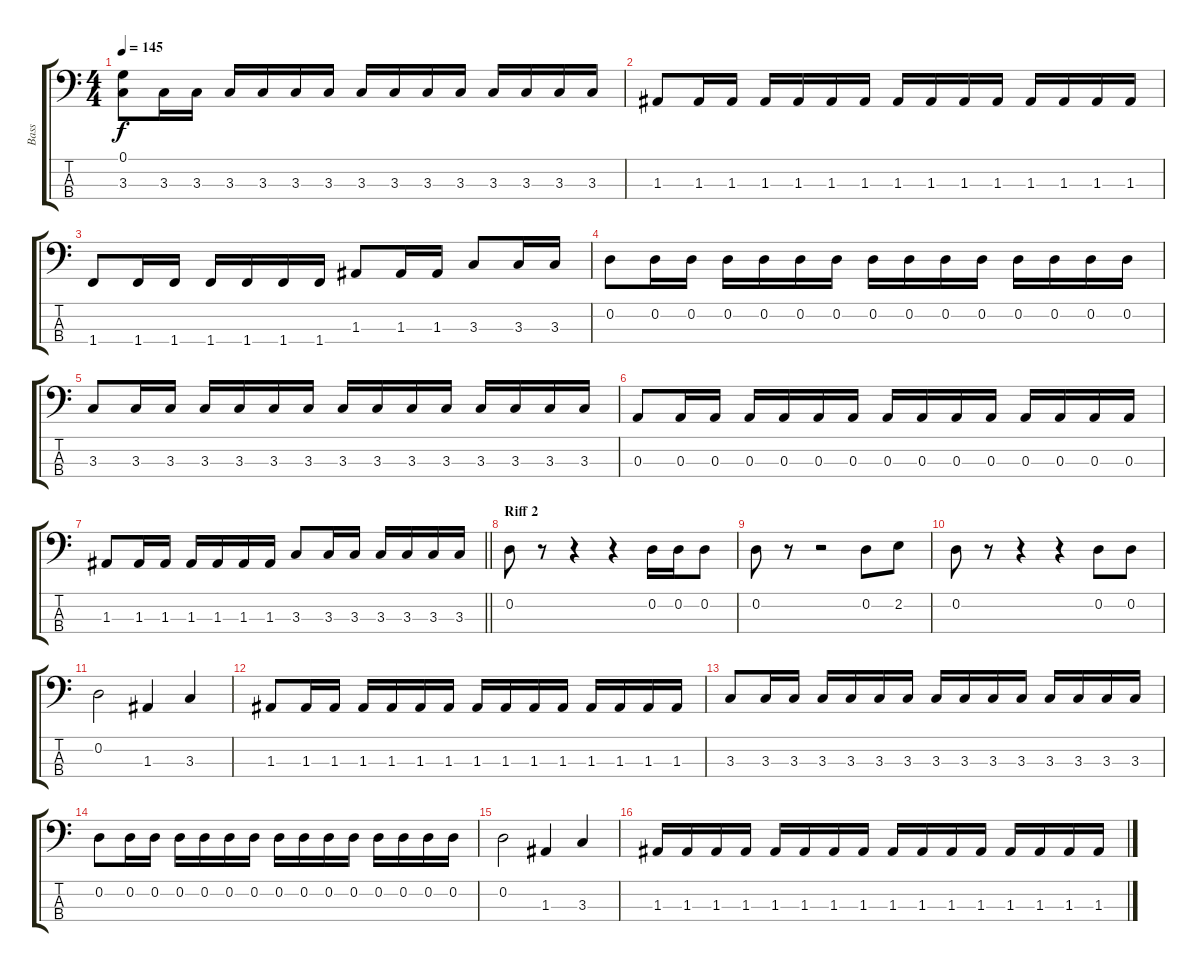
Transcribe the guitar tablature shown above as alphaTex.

\track ("Bass" "Bass") {instrument slapbass1}
\staff {score tabs}
\tuning (G2 D2 A1 E1) {hide}
\ts (4 4)
\tempo 145
\clef f4
\ks c
(0.1 3.3).8{dy f} 3.3.16 3.3.16 3.3.16 3.3.16 3.3.16 3.3.16 3.3.16 3.3.16 3.3.16 3.3.16 3.3.16 3.3.16 3.3.16 3.3.16 |
1.3.8 1.3.16 1.3.16 1.3.16 1.3.16 1.3.16 1.3.16 1.3.16 1.3.16 1.3.16 1.3.16 1.3.16 1.3.16 1.3.16 1.3.16 |
1.4.8 1.4.16 1.4.16 1.4.16 1.4.16 1.4.16 1.4.16 1.3.8 1.3.16 1.3.16 3.3.8 3.3.16 3.3.16 |
0.2.8 0.2.16 0.2.16 0.2.16 0.2.16 0.2.16 0.2.16 0.2.16 0.2.16 0.2.16 0.2.16 0.2.16 0.2.16 0.2.16 0.2.16 |
3.3.8 3.3.16 3.3.16 3.3.16 3.3.16 3.3.16 3.3.16 3.3.16 3.3.16 3.3.16 3.3.16 3.3.16 3.3.16 3.3.16 3.3.16 |
0.3.8 0.3.16 0.3.16 0.3.16 0.3.16 0.3.16 0.3.16 0.3.16 0.3.16 0.3.16 0.3.16 0.3.16 0.3.16 0.3.16 0.3.16 |
\barLineRight lightlight
1.3.8 1.3.16 1.3.16 1.3.16 1.3.16 1.3.16 1.3.16 3.3.8 3.3.16 3.3.16 3.3.16 3.3.16 3.3.16 3.3.16 |
\section ("" "Riff 2")
0.2.8 r.8 r.4 r.4 0.2.16 0.2.16 0.2.8 |
0.2.8 r.8 r.2 0.2.8 2.2.8 |
0.2.8 r.8 r.4 r.4 0.2.8 0.2.8 |
0.2.2 1.3.4 3.3.4 |
1.3.8 1.3.16 1.3.16 1.3.16 1.3.16 1.3.16 1.3.16 1.3.16 1.3.16 1.3.16 1.3.16 1.3.16 1.3.16 1.3.16 1.3.16 |
3.3.8 3.3.16 3.3.16 3.3.16 3.3.16 3.3.16 3.3.16 3.3.16 3.3.16 3.3.16 3.3.16 3.3.16 3.3.16 3.3.16 3.3.16 |
0.2.8 0.2.16 0.2.16 0.2.16 0.2.16 0.2.16 0.2.16 0.2.16 0.2.16 0.2.16 0.2.16 0.2.16 0.2.16 0.2.16 0.2.16 |
0.2.2 1.3.4 3.3.4 |
1.3.16 1.3.16 1.3.16 1.3.16 1.3.16 1.3.16 1.3.16 1.3.16 1.3.16 1.3.16 1.3.16 1.3.16 1.3.16 1.3.16 1.3.16 1.3.16
